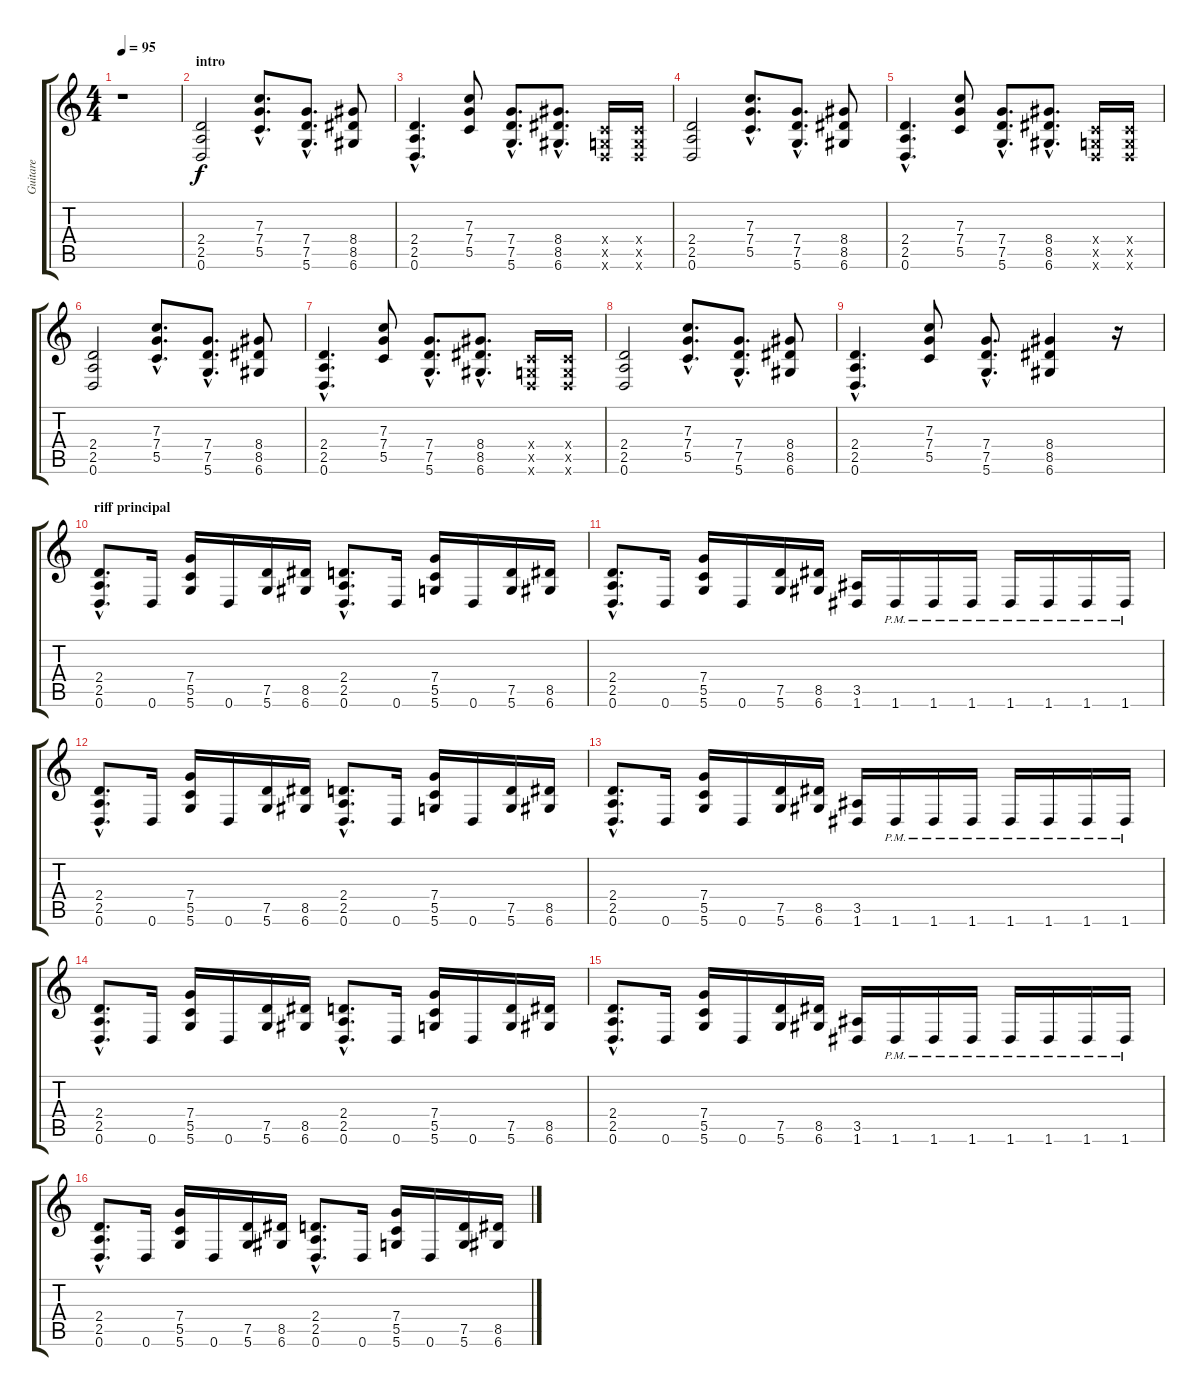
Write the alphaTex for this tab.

\track ("Guitare" "Guitare") {instrument distortionguitar}
\staff {score tabs}
\tuning (D4 A3 F3 C3 G2 D2) {hide}
\ts (4 4)
\tempo 95
\clef g2
\ks c
r.1{dy f instrument distortionguitar} |
\section ("" "intro")
(2.4 2.5 0.6).2 (7.3{hac} 7.4{hac} 5.5{hac}).8{d} (7.4{hac} 7.5{hac} 5.6{hac}).8{d} (8.4 8.5 6.6).8 |
(2.4{hac} 2.5{hac} 0.6{hac}).4{d} (7.3 7.4 5.5).8 (7.4{hac} 7.5{hac} 5.6{hac}).8{d} (8.4{hac} 8.5{hac} 6.6{hac}).8{d} (0.4{x} 0.5{x} 0.6{x}).16 (0.4{x} 0.5{x} 0.6{x}).16 |
(2.4 2.5 0.6).2 (7.3{hac} 7.4{hac} 5.5{hac}).8{d} (7.4{hac} 7.5{hac} 5.6{hac}).8{d} (8.4 8.5 6.6).8 |
(2.4{hac} 2.5{hac} 0.6{hac}).4{d} (7.3 7.4 5.5).8 (7.4{hac} 7.5{hac} 5.6{hac}).8{d} (8.4{hac} 8.5{hac} 6.6{hac}).8{d} (0.4{x} 0.5{x} 0.6{x}).16 (0.4{x} 0.5{x} 0.6{x}).16 |
(2.4 2.5 0.6).2 (7.3{hac} 7.4{hac} 5.5{hac}).8{d} (7.4{hac} 7.5{hac} 5.6{hac}).8{d} (8.4 8.5 6.6).8 |
(2.4{hac} 2.5{hac} 0.6{hac}).4{d} (7.3 7.4 5.5).8 (7.4{hac} 7.5{hac} 5.6{hac}).8{d} (8.4{hac} 8.5{hac} 6.6{hac}).8{d} (0.4{x} 0.5{x} 0.6{x}).16 (0.4{x} 0.5{x} 0.6{x}).16 |
(2.4 2.5 0.6).2 (7.3{hac} 7.4{hac} 5.5{hac}).8{d} (7.4{hac} 7.5{hac} 5.6{hac}).8{d} (8.4 8.5 6.6).8 |
(2.4{hac} 2.5{hac} 0.6{hac}).4{d} (7.3 7.4 5.5).8 (7.4{hac} 7.5{hac} 5.6{hac}).8{d} (8.4 8.5 6.6).4 r.16 |
\section ("" "riff principal")
(2.4{hac} 2.5{hac} 0.6{hac}).8{d} 0.6.16 (7.4 5.5 5.6).16 0.6.16 (7.5 5.6).16 (8.5 6.6).16 (2.4{hac} 2.5{hac} 0.6{hac}).8{d} 0.6.16 (7.4 5.5 5.6).16 0.6.16 (7.5 5.6).16 (8.5 6.6).16 |
(2.4{hac} 2.5{hac} 0.6{hac}).8{d} 0.6.16 (7.4 5.5 5.6).16 0.6.16 (7.5 5.6).16 (8.5 6.6).16 (3.5 1.6).16 1.6{pm}.16 1.6{pm}.16 1.6{pm}.16 1.6{pm}.16 1.6{pm}.16 1.6{pm}.16 1.6{pm}.16 |
(2.4{hac} 2.5{hac} 0.6{hac}).8{d} 0.6.16 (7.4 5.5 5.6).16 0.6.16 (7.5 5.6).16 (8.5 6.6).16 (2.4{hac} 2.5{hac} 0.6{hac}).8{d} 0.6.16 (7.4 5.5 5.6).16 0.6.16 (7.5 5.6).16 (8.5 6.6).16 |
(2.4{hac} 2.5{hac} 0.6{hac}).8{d} 0.6.16 (7.4 5.5 5.6).16 0.6.16 (7.5 5.6).16 (8.5 6.6).16 (3.5 1.6).16 1.6{pm}.16 1.6{pm}.16 1.6{pm}.16 1.6{pm}.16 1.6{pm}.16 1.6{pm}.16 1.6{pm}.16 |
(2.4{hac} 2.5{hac} 0.6{hac}).8{d} 0.6.16 (7.4 5.5 5.6).16 0.6.16 (7.5 5.6).16 (8.5 6.6).16 (2.4{hac} 2.5{hac} 0.6{hac}).8{d} 0.6.16 (7.4 5.5 5.6).16 0.6.16 (7.5 5.6).16 (8.5 6.6).16 |
(2.4{hac} 2.5{hac} 0.6{hac}).8{d} 0.6.16 (7.4 5.5 5.6).16 0.6.16 (7.5 5.6).16 (8.5 6.6).16 (3.5 1.6).16 1.6{pm}.16 1.6{pm}.16 1.6{pm}.16 1.6{pm}.16 1.6{pm}.16 1.6{pm}.16 1.6{pm}.16 |
(2.4{hac} 2.5{hac} 0.6{hac}).8{d} 0.6.16 (7.4 5.5 5.6).16 0.6.16 (7.5 5.6).16 (8.5 6.6).16 (2.4{hac} 2.5{hac} 0.6{hac}).8{d} 0.6.16 (7.4 5.5 5.6).16 0.6.16 (7.5 5.6).16 (8.5 6.6).16
